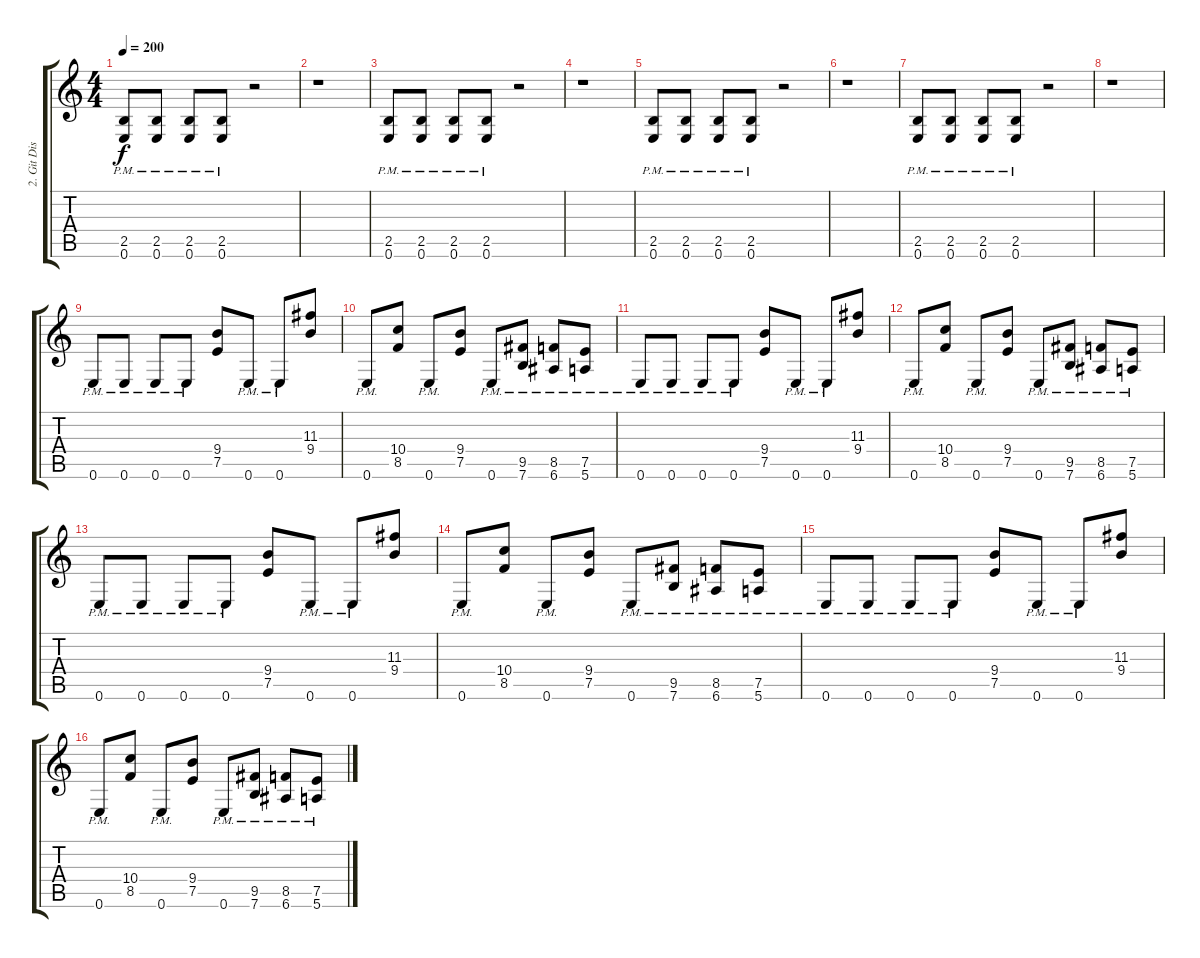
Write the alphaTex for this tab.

\track ("2. Git Dist" "2. Git Dis") {instrument distortionguitar}
\staff {score tabs}
\tuning (E4 B3 G3 D3 A2 E2) {hide}
\ts (4 4)
\tempo 200
\clef g2
\ks c
(2.5{pm} 0.6{pm}).8{dy f instrument distortionguitar} (2.5{pm} 0.6{pm}).8 (2.5{pm} 0.6{pm}).8 (2.5{pm} 0.6{pm}).8 r.2 |
r.1 |
(2.5{pm} 0.6{pm}).8 (2.5{pm} 0.6{pm}).8 (2.5{pm} 0.6{pm}).8 (2.5{pm} 0.6{pm}).8 r.2 |
r.1 |
(2.5{pm} 0.6{pm}).8 (2.5{pm} 0.6{pm}).8 (2.5{pm} 0.6{pm}).8 (2.5{pm} 0.6{pm}).8 r.2 |
r.1 |
(2.5{pm} 0.6{pm}).8 (2.5{pm} 0.6{pm}).8 (2.5{pm} 0.6{pm}).8 (2.5{pm} 0.6{pm}).8 r.2 |
r.1 |
0.6{pm}.8 0.6{pm}.8 0.6{pm}.8 0.6{pm}.8 (9.4 7.5).8 0.6{pm}.8 0.6{pm}.8 (11.3 9.4).8 |
0.6{pm}.8 (10.4 8.5).8 0.6{pm}.8 (9.4 7.5).8 0.6{pm}.8 (9.5{pm} 7.6{pm}).8 (8.5{pm} 6.6{pm}).8 (7.5{pm} 5.6{pm}).8 |
0.6{pm}.8 0.6{pm}.8 0.6{pm}.8 0.6{pm}.8 (9.4 7.5).8 0.6{pm}.8 0.6{pm}.8 (11.3 9.4).8 |
0.6{pm}.8 (10.4 8.5).8 0.6{pm}.8 (9.4 7.5).8 0.6{pm}.8 (9.5{pm} 7.6{pm}).8 (8.5{pm} 6.6{pm}).8 (7.5{pm} 5.6{pm}).8 |
0.6{pm}.8 0.6{pm}.8 0.6{pm}.8 0.6{pm}.8 (9.4 7.5).8 0.6{pm}.8 0.6{pm}.8 (11.3 9.4).8 |
0.6{pm}.8 (10.4 8.5).8 0.6{pm}.8 (9.4 7.5).8 0.6{pm}.8 (9.5{pm} 7.6{pm}).8 (8.5{pm} 6.6{pm}).8 (7.5{pm} 5.6{pm}).8 |
0.6{pm}.8 0.6{pm}.8 0.6{pm}.8 0.6{pm}.8 (9.4 7.5).8 0.6{pm}.8 0.6{pm}.8 (11.3 9.4).8 |
0.6{pm}.8 (10.4 8.5).8 0.6{pm}.8 (9.4 7.5).8 0.6{pm}.8 (9.5{pm} 7.6{pm}).8 (8.5{pm} 6.6{pm}).8 (7.5{pm} 5.6{pm}).8
